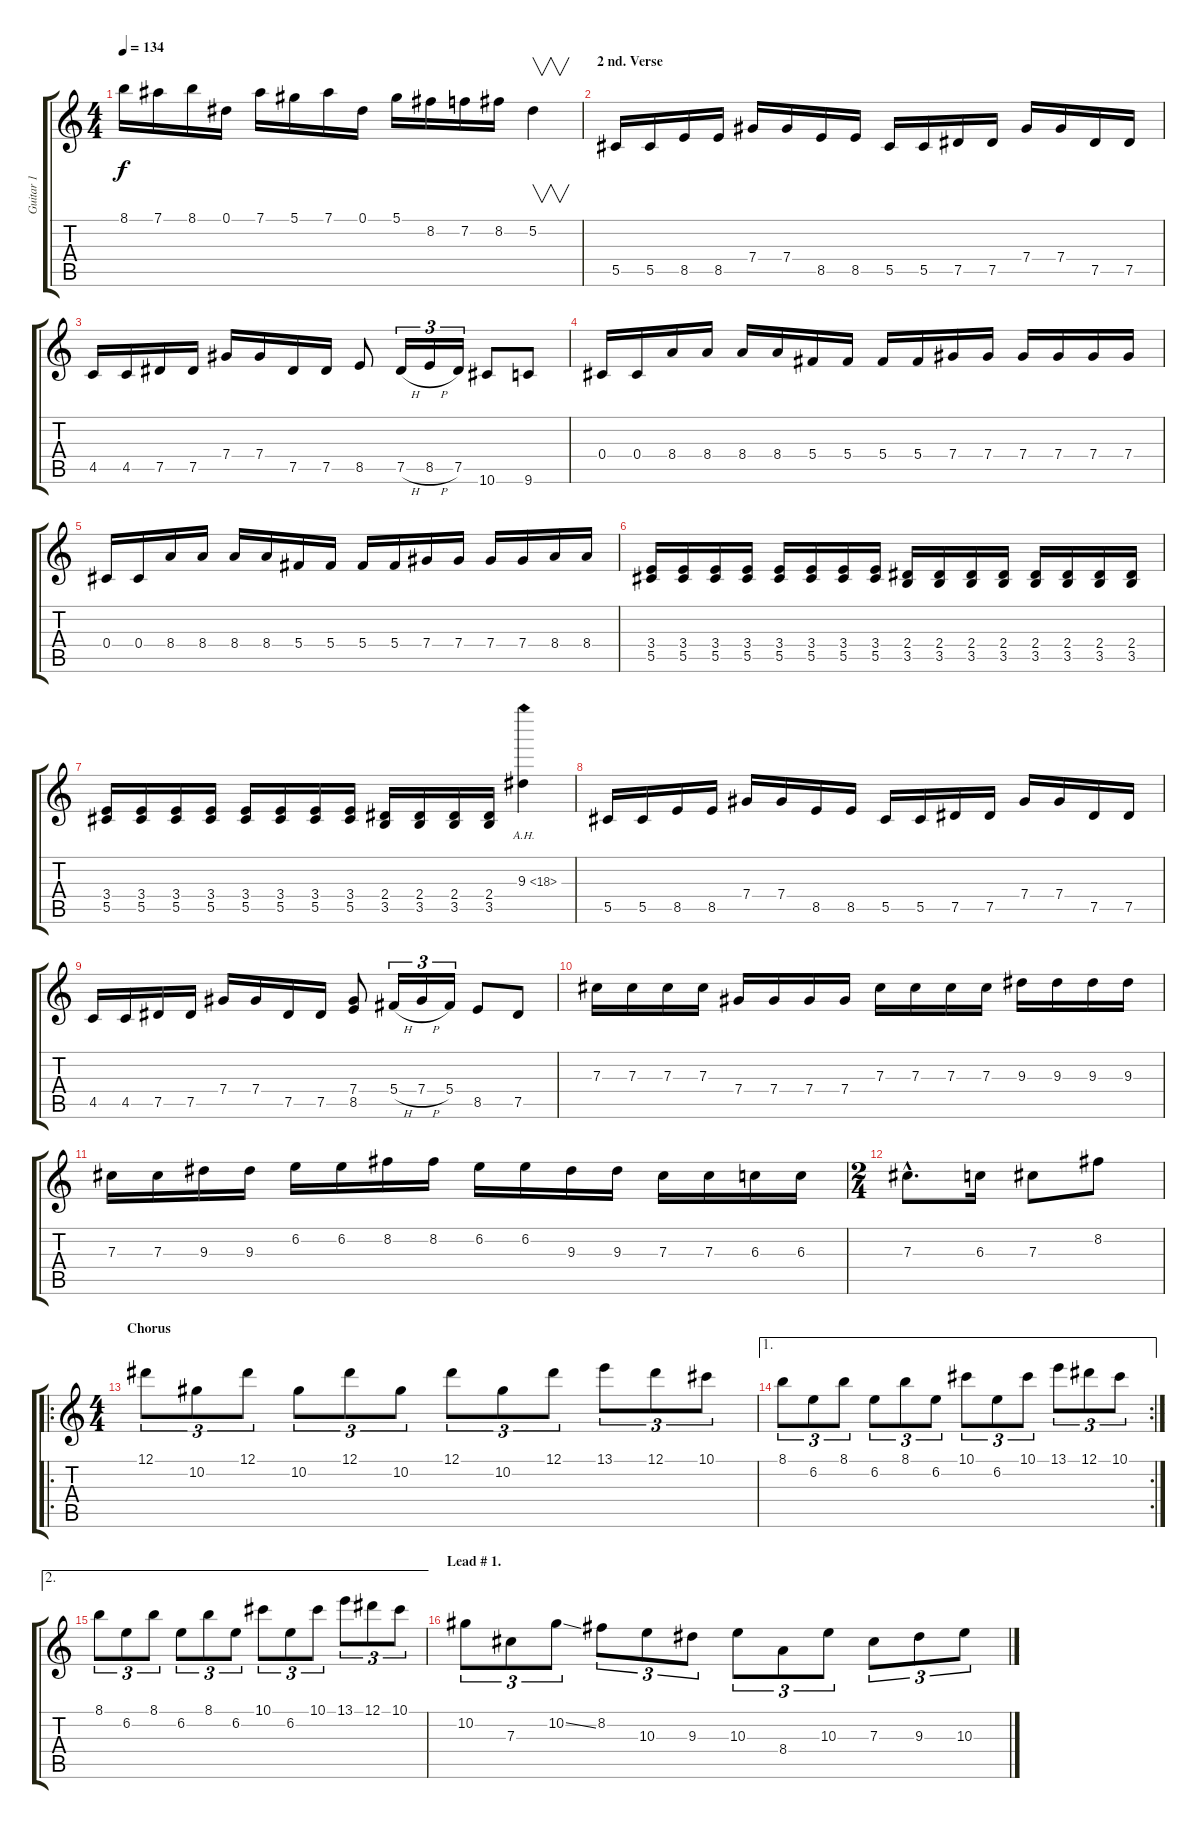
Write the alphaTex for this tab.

\track ("Guitar 1" "Guitar 1") {instrument distortionguitar}
\staff {score tabs}
\tuning (Eb4 Bb3 Gb3 Db3 Ab2 Eb2) {hide}
\ts (4 4)
\tempo 134
\clef g2
\ks c
8.1.16{dy f} 7.1.16 8.1.16 0.1.16 7.1.16 5.1.16 7.1.16 0.1.16 5.1.16 8.2.16 7.2.16 8.2.16 5.2.4{v} |
\section ("" "2 nd. Verse")
5.5.16 5.5.16 8.5.16 8.5.16 7.4.16 7.4.16 8.5.16 8.5.16 5.5.16 5.5.16 7.5.16 7.5.16 7.4.16 7.4.16 7.5.16 7.5.16 |
4.5.16 4.5.16 7.5.16 7.5.16 7.4.16 7.4.16 7.5.16 7.5.16 8.5.8 7.5{h}.16{tu (3 2)} 8.5{h}.16{tu (3 2)} 7.5.16{tu (3 2)} 10.6.8 9.6.8 |
0.4.16 0.4.16 8.4.16 8.4.16 8.4.16 8.4.16 5.4.16 5.4.16 5.4.16 5.4.16 7.4.16 7.4.16 7.4.16 7.4.16 7.4.16 7.4.16 |
0.4.16 0.4.16 8.4.16 8.4.16 8.4.16 8.4.16 5.4.16 5.4.16 5.4.16 5.4.16 7.4.16 7.4.16 7.4.16 7.4.16 8.4.16 8.4.16 |
(3.4 5.5).16 (3.4 5.5).16 (3.4 5.5).16 (3.4 5.5).16 (3.4 5.5).16 (3.4 5.5).16 (3.4 5.5).16 (3.4 5.5).16 (2.4 3.5).16 (2.4 3.5).16 (2.4 3.5).16 (2.4 3.5).16 (2.4 3.5).16 (2.4 3.5).16 (2.4 3.5).16 (2.4 3.5).16 |
(3.4 5.5).16 (3.4 5.5).16 (3.4 5.5).16 (3.4 5.5).16 (3.4 5.5).16 (3.4 5.5).16 (3.4 5.5).16 (3.4 5.5).16 (2.4 3.5).16 (2.4 3.5).16 (2.4 3.5).16 (2.4 3.5).16 9.3{ah 9}.4 |
5.5.16 5.5.16 8.5.16 8.5.16 7.4.16 7.4.16 8.5.16 8.5.16 5.5.16 5.5.16 7.5.16 7.5.16 7.4.16 7.4.16 7.5.16 7.5.16 |
4.5.16 4.5.16 7.5.16 7.5.16 7.4.16 7.4.16 7.5.16 7.5.16 (7.4 8.5).8 5.4{h}.16{tu (3 2)} 7.4{h}.16{tu (3 2)} 5.4.16{tu (3 2)} 8.5.8 7.5.8 |
7.3.16 7.3.16 7.3.16 7.3.16 7.4.16 7.4.16 7.4.16 7.4.16 7.3.16 7.3.16 7.3.16 7.3.16 9.3.16 9.3.16 9.3.16 9.3.16 |
7.3.16 7.3.16 9.3.16 9.3.16 6.2.16 6.2.16 8.2.16 8.2.16 6.2.16 6.2.16 9.3.16 9.3.16 7.3.16 7.3.16 6.3.16 6.3.16 |
\ts (2 4)
7.3{hac}.8{d} 6.3.16 7.3.8 8.2.8 |
\ro
\ts (4 4)
\section ("" "Chorus")
12.1.8{tu (3 2)} 10.2.8{tu (3 2)} 12.1.8{tu (3 2)} 10.2.8{tu (3 2)} 12.1.8{tu (3 2)} 10.2.8{tu (3 2)} 12.1.8{tu (3 2)} 10.2.8{tu (3 2)} 12.1.8{tu (3 2)} 13.1.8{tu (3 2)} 12.1.8{tu (3 2)} 10.1.8{tu (3 2)} |
\ae 1
\rc 2
8.1.8{tu (3 2)} 6.2.8{tu (3 2)} 8.1.8{tu (3 2)} 6.2.8{tu (3 2)} 8.1.8{tu (3 2)} 6.2.8{tu (3 2)} 10.1.8{tu (3 2)} 6.2.8{tu (3 2)} 10.1.8{tu (3 2)} 13.1.8{tu (3 2)} 12.1.8{tu (3 2)} 10.1.8{tu (3 2)} |
\ae 2
8.1.8{tu (3 2)} 6.2.8{tu (3 2)} 8.1.8{tu (3 2)} 6.2.8{tu (3 2)} 8.1.8{tu (3 2)} 6.2.8{tu (3 2)} 10.1.8{tu (3 2)} 6.2.8{tu (3 2)} 10.1.8{tu (3 2)} 13.1.8{tu (3 2)} 12.1.8{tu (3 2)} 10.1.8{tu (3 2)} |
\section ("" "Lead # 1.")
10.2.8{tu (3 2)} 7.3.8{tu (3 2)} 10.2{ss}.8{tu (3 2)} 8.2.8{tu (3 2)} 10.3.8{tu (3 2)} 9.3.8{tu (3 2)} 10.3.8{tu (3 2)} 8.4.8{tu (3 2)} 10.3.8{tu (3 2)} 7.3.8{tu (3 2)} 9.3.8{tu (3 2)} 10.3.8{tu (3 2)}
